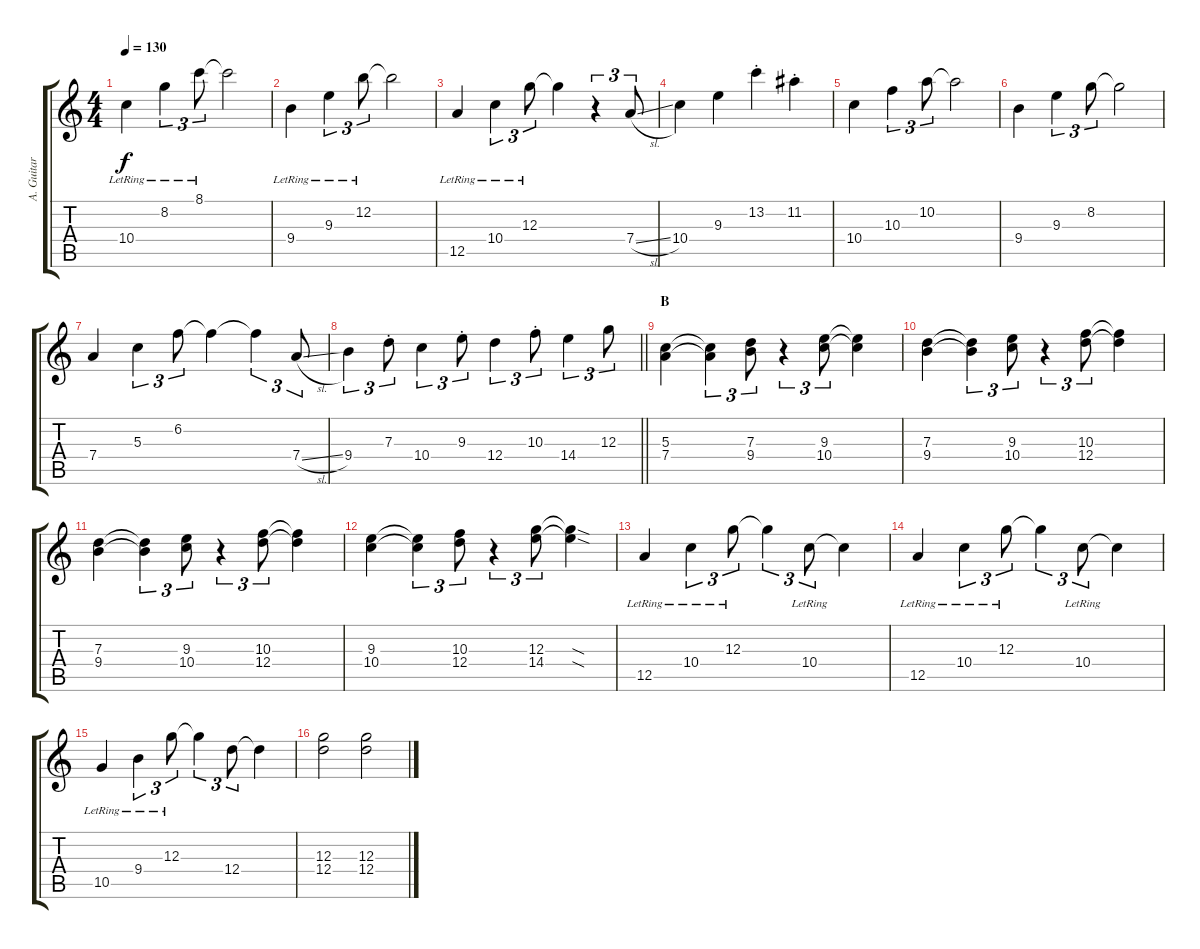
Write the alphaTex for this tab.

\track ("A. Guitar II" "A. Guitar ") {instrument acousticguitarsteel}
\staff {score tabs}
\tuning (E4 B3 G3 D3 A2 E2) {hide}
\ts (4 4)
\tempo 130
\clef g2
\ks c
10.4{lr}.4{dy f} 8.2{lr}.4{tu (3 2)} 8.1{lr}.8{tu (3 2)} 8.1{t}.2 |
9.4{lr}.4 9.3{lr}.4{tu (3 2)} 12.2{lr}.8{tu (3 2)} 12.2{t}.2 |
12.5{lr}.4 10.4{lr}.4{tu (3 2)} 12.3{lr}.8{tu (3 2)} 12.3{t}.4 r.4{tu (3 2)} 7.4{sl}.8{tu (3 2)} |
10.4.4 9.3.4 13.2{st}.4 11.2{st}.4 |
10.4.4 10.3.4{tu (3 2)} 10.2.8{tu (3 2)} 10.2{t}.2 |
9.4.4 9.3.4{tu (3 2)} 8.2.8{tu (3 2)} 8.2{t}.2 |
7.4.4 5.3.4{tu (3 2)} 6.2.8{tu (3 2)} 6.2{t}.4 6.2{t}.4{tu (3 2)} 7.4{sl}.8{tu (3 2)} |
\barLineRight lightlight
9.4.4{tu (3 2)} 7.3{st}.8{tu (3 2)} 10.4.4{tu (3 2)} 9.3{st}.8{tu (3 2)} 12.4.4{tu (3 2)} 10.3{st}.8{tu (3 2)} 14.4.4{tu (3 2)} 12.3.8{tu (3 2)} |
\section ("" "B")
(5.3 7.4).4 (5.3{t} 7.4{t}).4{tu (3 2)} (7.3 9.4).8{tu (3 2)} r.4{tu (3 2)} (9.3 10.4).8{tu (3 2)} (9.3{t} 10.4{t}).4 |
(7.3 9.4).4 (7.3{t} 9.4{t}).4{tu (3 2)} (9.3 10.4).8{tu (3 2)} r.4{tu (3 2)} (10.3 12.4).8{tu (3 2)} (10.3{t} 12.4{t}).4 |
(7.3 9.4).4 (7.3{t} 9.4{t}).4{tu (3 2)} (9.3 10.4).8{tu (3 2)} r.4{tu (3 2)} (10.3 12.4).8{tu (3 2)} (10.3{t} 12.4{t}).4 |
(9.3 10.4).4 (9.3{t} 10.4{t}).4{tu (3 2)} (10.3 12.4).8{tu (3 2)} r.4{tu (3 2)} (12.3 14.4).8{tu (3 2)} (12.3{sod t} 14.4{sod t}).4 |
12.5{lr}.4 10.4{lr}.4{tu (3 2)} 12.3{lr}.8{tu (3 2)} 12.3{t}.4{tu (3 2)} 10.4{lr}.8{tu (3 2)} 10.4{t}.4 |
12.5{lr}.4 10.4{lr}.4{tu (3 2)} 12.3{lr}.8{tu (3 2)} 12.3{t}.4{tu (3 2)} 10.4{lr}.8{tu (3 2)} 10.4{t}.4 |
10.5{lr}.4 9.4{lr}.4{tu (3 2)} 12.3{lr}.8{tu (3 2)} 12.3{t}.4{tu (3 2)} 12.4.8{tu (3 2)} 12.4{t}.4 |
(12.3 12.4).2 (12.3 12.4).2
